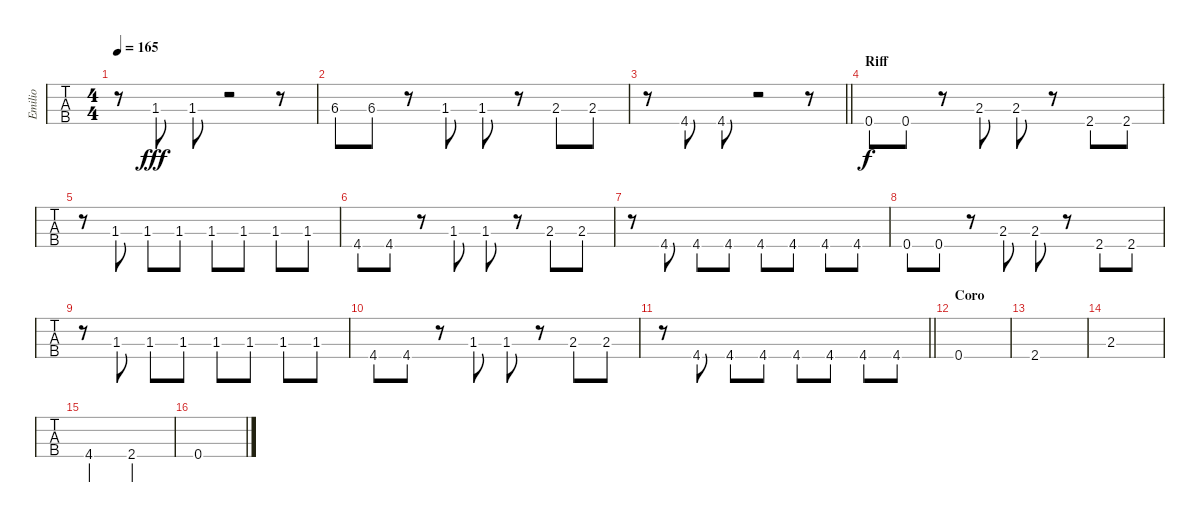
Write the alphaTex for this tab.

\track ("Emilio" "Emilio") {instrument electricbasspick}
\staff {tabs}
\tuning (G2 D2 A1 E1) {hide}
\ts (4 4)
\tempo 165
\clef f4
\ks c
r.8{dy fff} 1.3.8 1.3.8 r.2 r.8 |
6.3.8 6.3.8 r.8 1.3.8 1.3.8 r.8 2.3.8 2.3.8 |
\barLineRight lightlight
r.8 4.4.8 4.4.8 r.2 r.8 |
\section ("" "Riff")
0.4.8{dy f} 0.4.8 r.8 2.3.8 2.3.8 r.8 2.4.8 2.4.8 |
r.8 1.3.8 1.3.8 1.3.8 1.3.8 1.3.8 1.3.8 1.3.8 |
4.4.8 4.4.8 r.8 1.3.8 1.3.8 r.8 2.3.8 2.3.8 |
r.8 4.4.8 4.4.8 4.4.8 4.4.8 4.4.8 4.4.8 4.4.8 |
0.4.8 0.4.8 r.8 2.3.8 2.3.8 r.8 2.4.8 2.4.8 |
r.8 1.3.8 1.3.8 1.3.8 1.3.8 1.3.8 1.3.8 1.3.8 |
4.4.8 4.4.8 r.8 1.3.8 1.3.8 r.8 2.3.8 2.3.8 |
\barLineRight lightlight
r.8 4.4.8 4.4.8 4.4.8 4.4.8 4.4.8 4.4.8 4.4.8 |
\section ("" "Coro")
0.4.1 |
2.4.1 |
2.3.1 |
4.4.2 2.4.2 |
0.4.1
